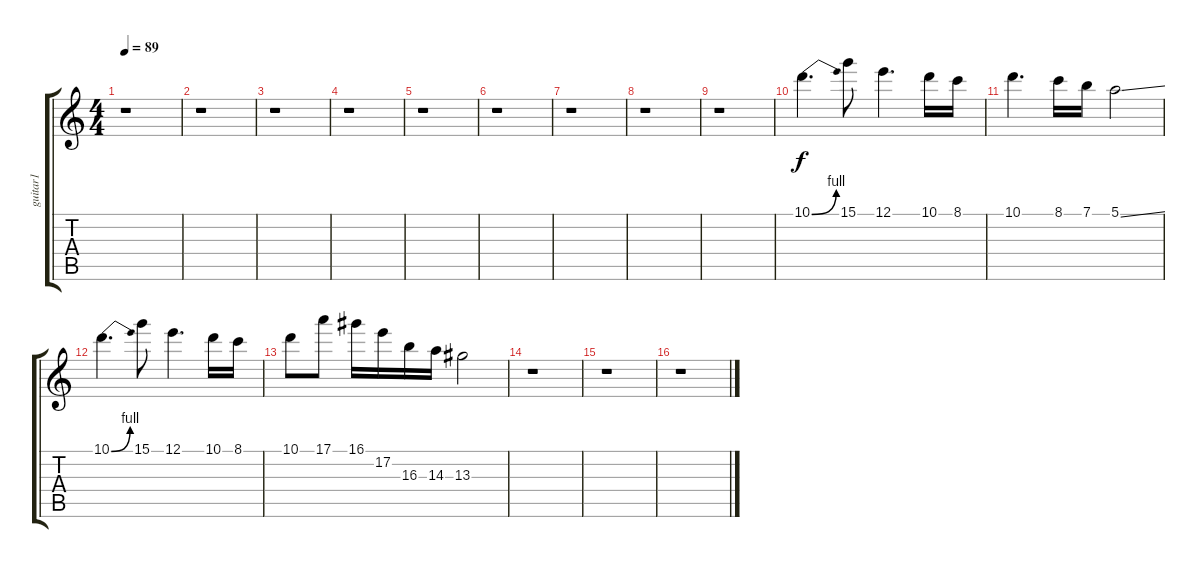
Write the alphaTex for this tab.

\track ("guitar1" "guitar1") {instrument distortionguitar}
\staff {score tabs}
\tuning (E4 B3 G3 D3 A2 E2) {hide}
\ts (4 4)
\tempo 89
\clef g2
\ks c
r.1{dy f} |
r.1 |
r.1 |
r.1 |
r.1 |
r.1 |
r.1 |
r.1 |
r.1 |
10.1{be (bend 0 0 60 4)}.4{d volume 16} 15.1.8 12.1.4{d} 10.1.16 8.1.16 |
10.1.4{d} 8.1.16 7.1.16 5.1{ss}.2 |
10.1{be (bend 0 0 60 4)}.4{d} 15.1.8 12.1.4{d} 10.1.16 8.1.16 |
10.1.8 17.1.8 16.1.16 17.2.16 16.3.16 14.3.16 13.3.2 |
r.1 |
r.1 |
r.1
